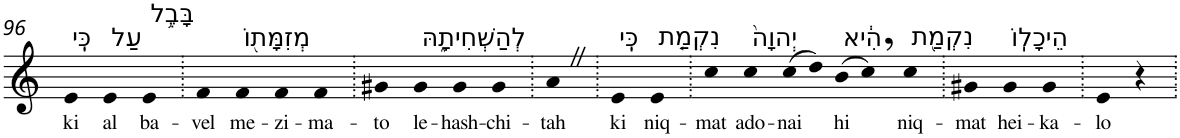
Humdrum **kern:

**kern	**text
*part1	*part1
*staff1	*staff1
*I"Piano	*
*I'Pno	*
!!LO:PB:g=z
*clefG2	*
*k[]	*
=96	=96
!LO:TX:a:t=כִּֽי	!
!	!LO:LY:b
4e	ki
!LO:TX:a:t=עַל	!
!	!LO:LY:b
4e	al
!LO:TX:a:t=בָּבֶ֥ל	!
!	!LO:LY:b
4e	ba-
=97.	=97.
!	!LO:LY:b
4f	-vel
!LO:TX:a:t=מְזִמָּת֖וֹ	!
!	!LO:LY:b
4f	me-
!	!LO:LY:b
4f	-zi-
!	!LO:LY:b
4f	-ma-
=98.	=98.
!	!LO:LY:b
4g#X	-to
!LO:TX:a:t=לְהַשְׁחִיתָ֑הּ	!
!	!LO:LY:b
4g#	le-
!	!LO:LY:b
4g#	-hash-
!	!LO:LY:b
4g#	-chi-
=99.	=99.
!	!LO:LY:b
4aZ	-tah
=100.	=100.
!LO:TX:a:t=כִּֽי	!
!	!LO:LY:b
4e	ki
!LO:TX:a:t=נִקְמַ֤ת	!
!	!LO:LY:b
4e	niq-
=101.	=101.
!	!LO:LY:b
4cc	-mat
!LO:TX:a:t=יְהוָה֙	!
!	!LO:LY:b
4cc	ado-
!	!LO:LY:b
(>8cc	-nai
8dd)	.
!LO:TX:a:t=הִ֔יא	!
!	!LO:LY:b
(>8b	hi
8cc,)	.
!LO:TX:a:t=נִקְמַ֖ת	!
!	!LO:LY:b
4cc	niq-
=102.	=102.
!	!LO:LY:b
4g#X	-mat
!LO:TX:a:t=הֵיכָלֽוֹ	!
!	!LO:LY:b
4g#	hei-
!	!LO:LY:b
4g#	-ka-
=103.	=103.
!	!LO:LY:b
4e	-lo
4r	.
=.	=.
*-	*-
